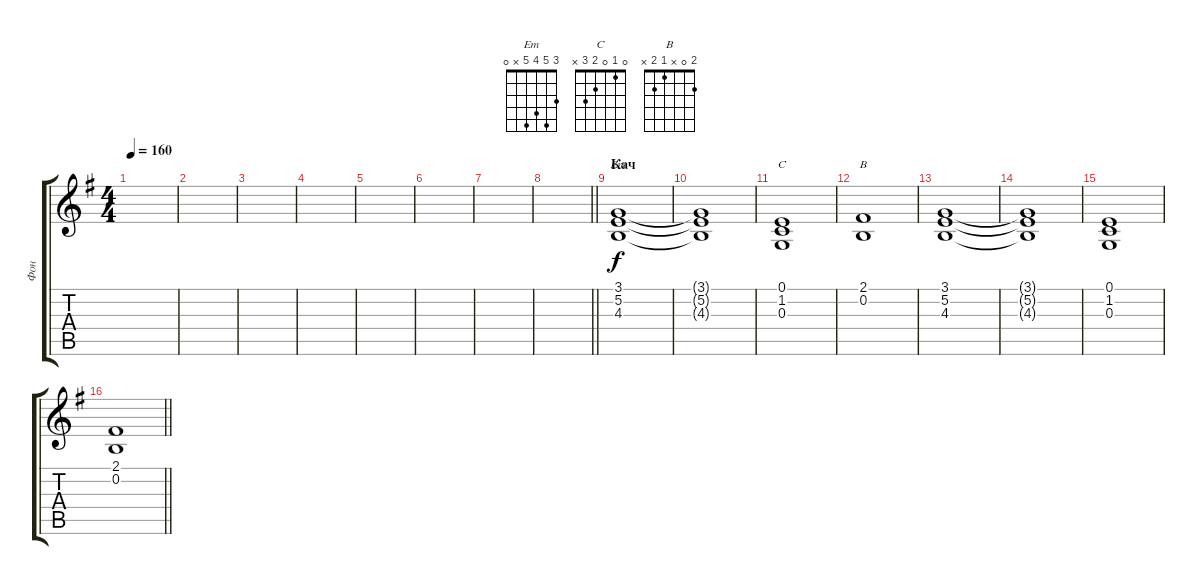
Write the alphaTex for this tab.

\track ("Фон" "Фон") {instrument pad2warm}
\staff {score tabs}
\tuning (E4 B3 G3 D3 A2 E2) {hide}
\chord ("Em" 3 5 4 5 x 0)
\chord ("C" 0 1 0 2 3 x)
\chord ("B" 2 0 x 1 2 x)
\ts (4 4)
\section ("" "")
\tempo 160
\clef g2
\ks eminor
|
|
|
|
|
|
|
\barLineRight lightlight
|
\section ("" "Кач")
(3.1 5.2 4.3).1{ch "Em"} |
(3.1{t} 5.2{t} 4.3{t}).1 |
(0.1 1.2 0.3).1{ch "C"} |
(2.1 0.2).1{ch "B"} |
(3.1 5.2 4.3).1 |
(3.1{t} 5.2{t} 4.3{t}).1 |
(0.1 1.2 0.3).1 |
\barLineRight lightlight
(2.1 0.2).1
